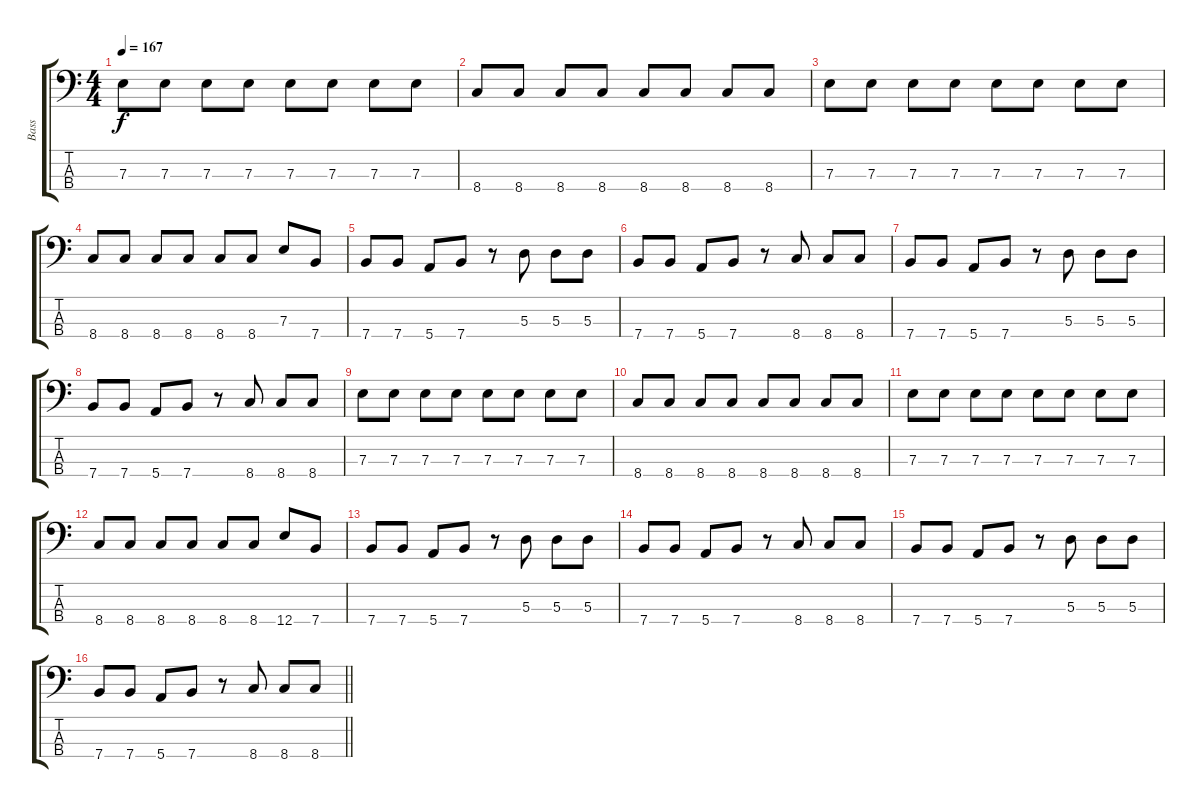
\track ("Bass" "Bass") {instrument electricbasspick}
\staff {score tabs}
\tuning (G2 D2 A1 E1) {hide}
\ts (4 4)
\tempo 167
\clef f4
\ks c
7.3.8{dy f} 7.3.8 7.3.8 7.3.8 7.3.8 7.3.8 7.3.8 7.3.8 |
8.4.8 8.4.8 8.4.8 8.4.8 8.4.8 8.4.8 8.4.8 8.4.8 |
7.3.8 7.3.8 7.3.8 7.3.8 7.3.8 7.3.8 7.3.8 7.3.8 |
8.4.8 8.4.8 8.4.8 8.4.8 8.4.8 8.4.8 7.3.8 7.4.8 |
7.4.8 7.4.8 5.4.8 7.4.8 r.8 5.3.8 5.3.8 5.3.8 |
7.4.8 7.4.8 5.4.8 7.4.8 r.8 8.4.8 8.4.8 8.4.8 |
7.4.8 7.4.8 5.4.8 7.4.8 r.8 5.3.8 5.3.8 5.3.8 |
7.4.8 7.4.8 5.4.8 7.4.8 r.8 8.4.8 8.4.8 8.4.8 |
7.3.8 7.3.8 7.3.8 7.3.8 7.3.8 7.3.8 7.3.8 7.3.8 |
8.4.8 8.4.8 8.4.8 8.4.8 8.4.8 8.4.8 8.4.8 8.4.8 |
7.3.8 7.3.8 7.3.8 7.3.8 7.3.8 7.3.8 7.3.8 7.3.8 |
8.4.8 8.4.8 8.4.8 8.4.8 8.4.8 8.4.8 12.4.8 7.4.8 |
7.4.8 7.4.8 5.4.8 7.4.8 r.8 5.3.8 5.3.8 5.3.8 |
7.4.8 7.4.8 5.4.8 7.4.8 r.8 8.4.8 8.4.8 8.4.8 |
7.4.8 7.4.8 5.4.8 7.4.8 r.8 5.3.8 5.3.8 5.3.8 |
\barLineRight lightlight
7.4.8 7.4.8 5.4.8 7.4.8 r.8 8.4.8 8.4.8 8.4.8
